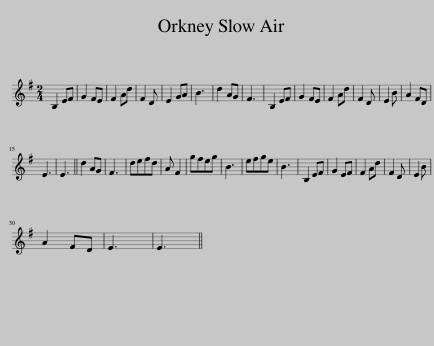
X:1
L:1/8
M:2/4
I:linebreak $
K:G
V:1 treble
V:1
 B,2 EF | G2 FE | F2 Ad | F2 D | E2 GA | %5
 B3 | d2 AG | F3 | B,2 EF | G2 FE | %10
 F2 Ad | F2 D | E2 B | A2 FD |$ E3 | %15
 E3 || d2 AG | F3 | defd | A F2 | %20
 gfeg | B3 | efge | B3 | B,2 EF | %25
 G2 EF | F2 Ad | F2 D | E2 B |$ A2 FD | %30
 E3 | E3 || %32
